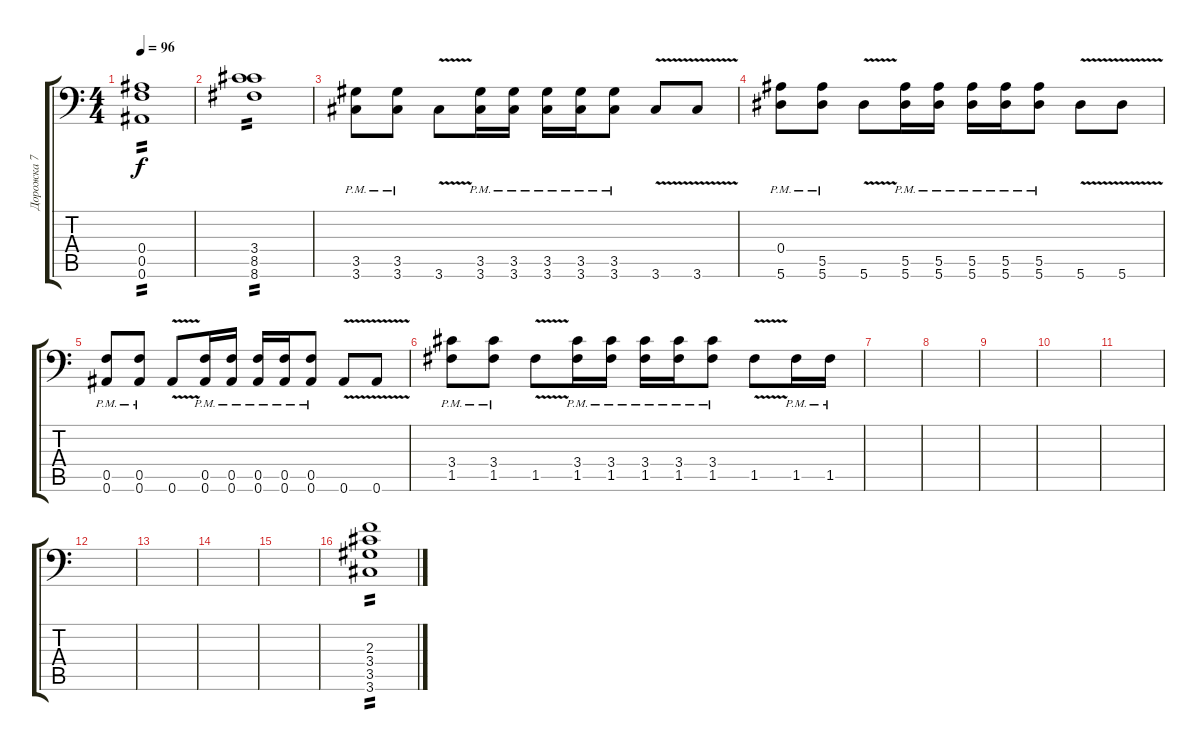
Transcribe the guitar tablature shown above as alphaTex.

\track ("Дорожка 7" "Дорожка 7") {instrument overdrivenguitar}
\staff {score tabs}
\tuning (C4 G3 Eb3 Bb2 F2 Bb1) {hide}
\ts (4 4)
\tempo 96
\clef f4
\ks c
(0.4 0.5 0.6).1{tp 2 dy f} |
(3.4 8.5 8.6).1{tp 2} |
(3.5{pm} 3.6{pm}).8 (3.5{pm} 3.6{pm}).8 3.6{v}.8 (3.5{pm} 3.6{pm}).16 (3.5{pm} 3.6{pm}).16 (3.5{pm} 3.6{pm}).16 (3.5{pm} 3.6{pm}).16 (3.5{pm} 3.6{pm}).8 3.6{v}.8 3.6{v}.8 |
(0.4{pm} 5.6{pm}).8 (5.5{pm} 5.6{pm}).8 5.6{v}.8 (5.5{pm} 5.6{pm}).16 (5.5{pm} 5.6{pm}).16 (5.5{pm} 5.6{pm}).16 (5.5{pm} 5.6{pm}).16 (5.5{pm} 5.6{pm}).8 5.6{v}.8 5.6{v}.8 |
(0.5{pm} 0.6{pm}).8 (0.5{pm} 0.6{pm}).8 0.6{v}.8 (0.5{pm} 0.6{pm}).16 (0.5{pm} 0.6{pm}).16 (0.5{pm} 0.6{pm}).16 (0.5{pm} 0.6{pm}).16 (0.5{pm} 0.6{pm}).8 0.6{v}.8 0.6{v}.8 |
(3.4{pm} 1.5{pm}).8 (3.4{pm} 1.5{pm}).8 1.5{v}.8 (3.4{pm} 1.5{pm}).16 (3.4{pm} 1.5{pm}).16 (3.4{pm} 1.5{pm}).16 (3.4{pm} 1.5{pm}).16 (3.4{pm} 1.5{pm}).8 1.5{v}.8 1.5{pm}.16 1.5{pm}.16 |
|
|
|
|
|
|
|
|
|
(2.3 3.4 3.5 3.6).1{tp 2}
